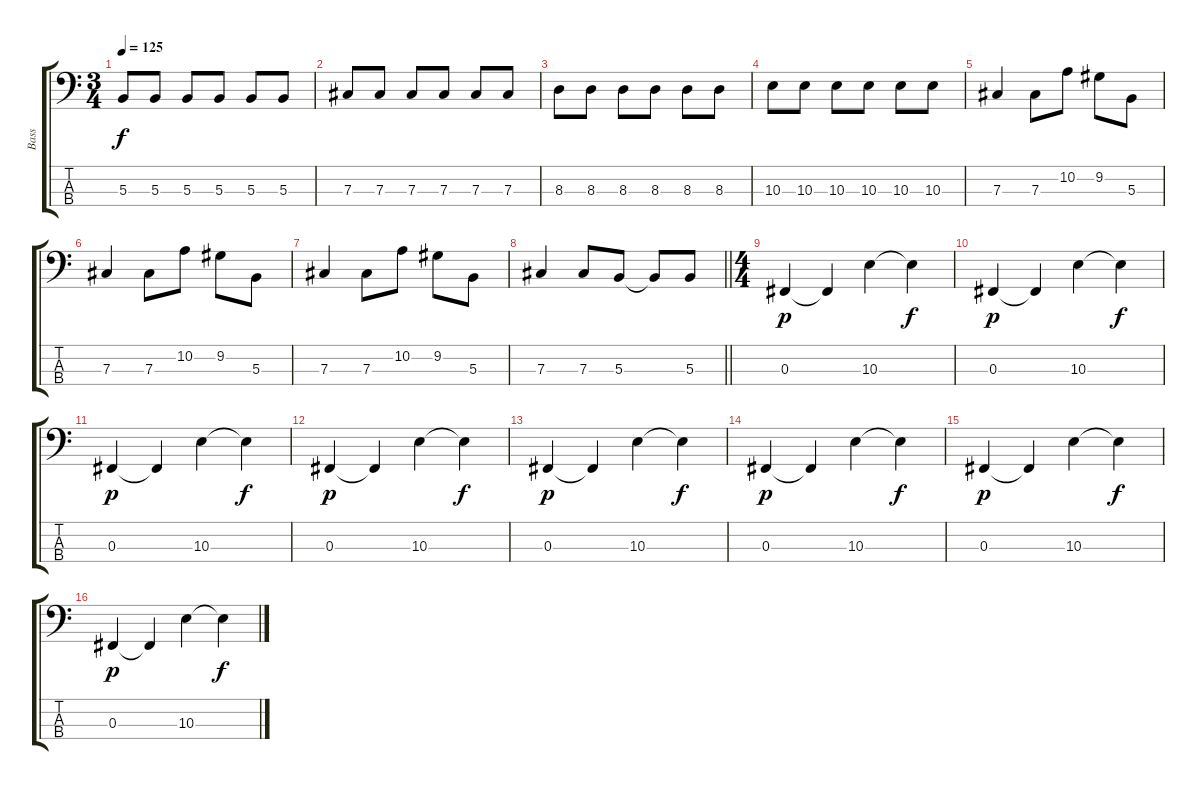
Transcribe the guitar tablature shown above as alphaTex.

\track ("Bass" "Bass") {instrument electricbassfinger}
\staff {score tabs}
\tuning (E2 B1 Gb1 B0) {hide}
\ts (3 4)
\section ("" "")
\tempo 125
\clef f4
\ks c
5.3.8{dy f} 5.3.8 5.3.8 5.3.8 5.3.8 5.3.8 |
7.3.8 7.3.8 7.3.8 7.3.8 7.3.8 7.3.8 |
8.3.8 8.3.8 8.3.8 8.3.8 8.3.8 8.3.8 |
10.3.8 10.3.8 10.3.8 10.3.8 10.3.8 10.3.8 |
7.3.4 7.3.8 10.2.8 9.2.8 5.3.8 |
7.3.4 7.3.8 10.2.8 9.2.8 5.3.8 |
7.3.4 7.3.8 10.2.8 9.2.8 5.3.8 |
\barLineRight lightlight
7.3.4 7.3.8 5.3.8 5.3{t}.8 5.3.8 |
\ts (4 4)
\section ("" "")
0.3.4{dy p instrument electricbassfinger} 0.3{t}.4 10.3.4 10.3{t}.4{dy f} |
0.3.4{dy p} 0.3{t}.4 10.3.4 10.3{t}.4{dy f} |
0.3.4{dy p} 0.3{t}.4 10.3.4 10.3{t}.4{dy f} |
0.3.4{dy p} 0.3{t}.4 10.3.4 10.3{t}.4{dy f} |
0.3.4{dy p} 0.3{t}.4 10.3.4 10.3{t}.4{dy f} |
0.3.4{dy p} 0.3{t}.4 10.3.4 10.3{t}.4{dy f} |
0.3.4{dy p} 0.3{t}.4 10.3.4 10.3{t}.4{dy f} |
0.3.4{dy p} 0.3{t}.4 10.3.4 10.3{t}.4{dy f}
